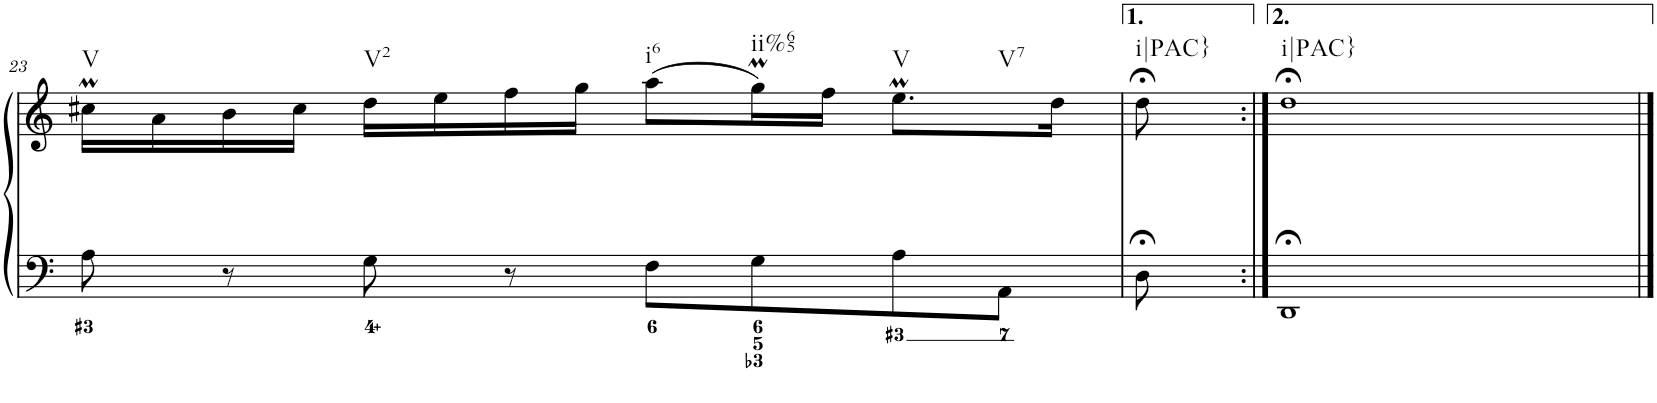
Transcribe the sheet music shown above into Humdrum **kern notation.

**kern	**kern
*part1	*part1
*staff2	*staff1
*I"Piano	*
*I'Pno.	*
!!LO:PB:g=z
*clefF4	*clefG2
*k[]	*k[]
*M4/4	*M4/4
*met(c)	*met(c)
=23	=23
!	!LO:TX:b:t=V
8A\	16cc#Xm\LL
.	16a\
8r	16b\
.	16cc#\JJ
!	!LO:TX:b:t=V2
8G\	16dd\LL
.	16ee\
8r	16ff\
.	16gg\JJ
!	!LO:TX:b:t=i6
8F\L	(8aa\L
!	!LO:TX:b:t=ii%65
8G\	16ggM\L)
.	16ff\JJ
!	!LO:TX:b:t=V
!	!LO:TX:b:t=V7
8A\	8.eem\L
8AA\J	.
.	16dd\Jk
=23X1	=23X1
!	!LO:TX:b:t=i|PAC}
8D;<\	8dd;<\
=23X2:|!	=23X2:|!
!	!LO:TX:b:t=i|PAC}
1DD;<	1dd;<
==	==
*-	*-
